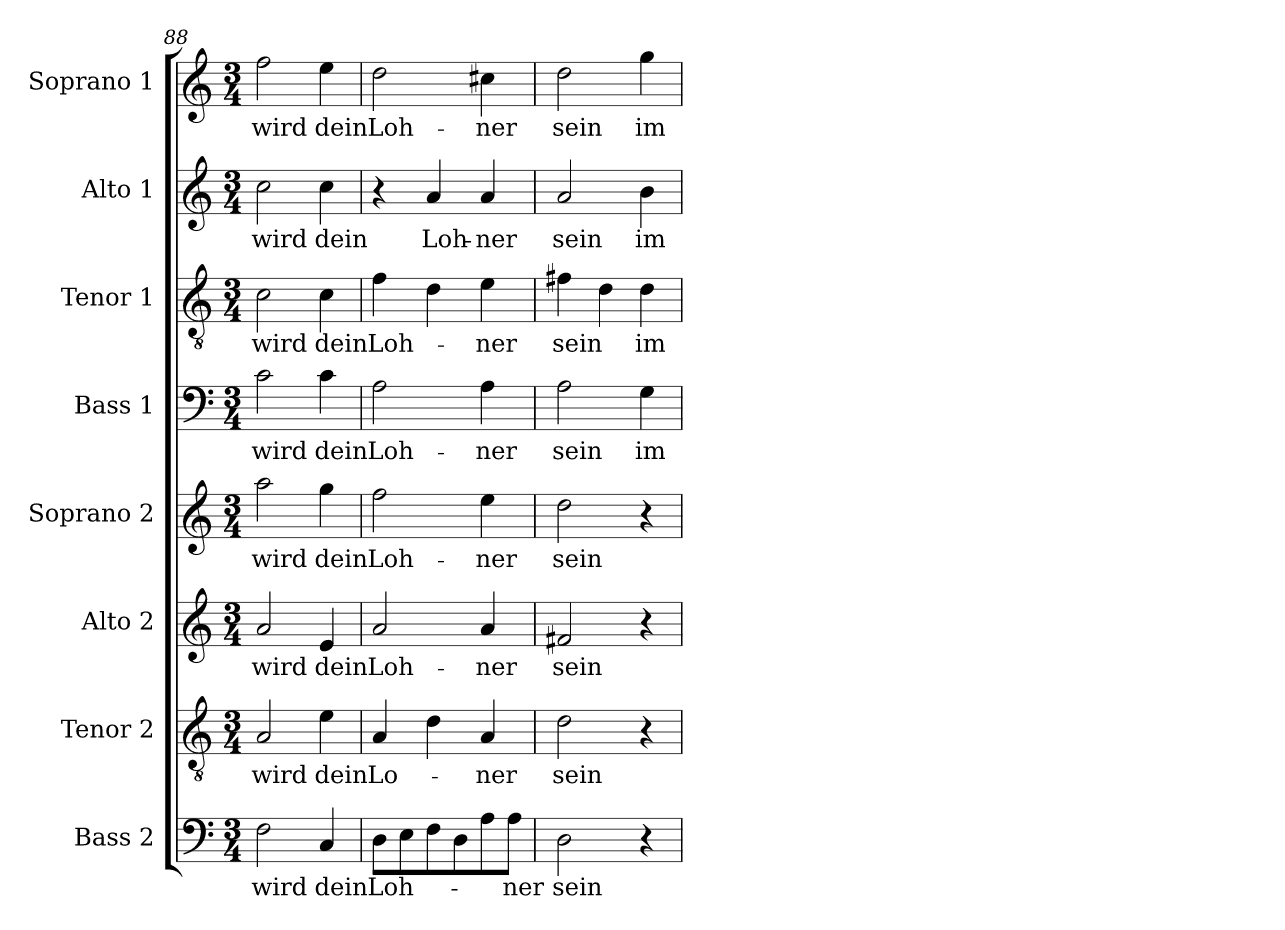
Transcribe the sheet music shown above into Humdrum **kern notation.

**kern	**text	**kern	**text	**kern	**text	**kern	**text	**kern	**text	**kern	**text	**kern	**text	**kern	**text
*part8	*part8	*part7	*part7	*part6	*part6	*part5	*part5	*part4	*part4	*part3	*part3	*part2	*part2	*part1	*part1
*staff8	*staff8	*staff7	*staff7	*staff6	*staff6	*staff5	*staff5	*staff4	*staff4	*staff3	*staff3	*staff2	*staff2	*staff1	*staff1
*I"Bass 2	*	*I"Tenor 2	*	*I"Alto 2	*	*I"Soprano 2	*	*I"Bass 1	*	*I"Tenor 1	*	*I"Alto 1	*	*I"Soprano 1	*
*I'B2	*	*I'T2	*	*I'A2	*	*I'S2	*	*I'B1	*	*I'T1	*	*I'A1	*	*I'S1	*
*clefF4	*	*clefGv2	*	*clefG2	*	*clefG2	*	*clefF4	*	*clefGv2	*	*clefG2	*	*clefG2	*
*	*	*ITrd7c12	*	*	*	*	*	*	*	*ITrd7c12	*	*	*	*	*
*k[]	*	*k[]	*	*k[]	*	*k[]	*	*k[]	*	*k[]	*	*k[]	*	*k[]	*
*C:	*	*C:	*	*C:	*	*C:	*	*C:	*	*C:	*	*C:	*	*C:	*
*M3/4	*	*M3/4	*	*M3/4	*	*M3/4	*	*M3/4	*	*M3/4	*	*M3/4	*	*M3/4	*
=88	=88	=88	=88	=88	=88	=88	=88	=88	=88	=88	=88	=88	=88	=88	=88
!	!LO:LY:b:color=#000000	!	!	!	!	!	!	!	!	!	!	!	!	!	!
!	!	!	!LO:LY:b:color=#000000	!	!	!	!	!	!	!	!	!	!	!	!
!	!	!	!	!	!LO:LY:b:color=#000000	!	!	!	!	!	!	!	!	!	!
!	!	!	!	!	!	!	!LO:LY:b:color=#000000	!	!	!	!	!	!	!	!
!	!	!	!	!	!	!	!	!	!LO:LY:b:color=#000000	!	!	!	!	!	!
!	!	!	!	!	!	!	!	!	!	!	!LO:LY:b:color=#000000	!	!	!	!
!	!	!	!	!	!	!	!	!	!	!	!	!	!LO:LY:b:color=#000000	!	!
!	!	!	!	!	!	!	!	!	!	!	!	!	!	!	!LO:LY:b:color=#000000
2Fi\	wird	2AAi/	wird	2ai/	wird	2aai\	wird	2ci\	wird	2Ci\	wird	2cci\	wird	2ffi\	wird
!	!LO:LY:b:color=#000000	!	!	!	!	!	!	!	!	!	!	!	!	!	!
!	!	!	!LO:LY:b:color=#000000	!	!	!	!	!	!	!	!	!	!	!	!
!	!	!	!	!	!LO:LY:b:color=#000000	!	!	!	!	!	!	!	!	!	!
!	!	!	!	!	!	!	!LO:LY:b:color=#000000	!	!	!	!	!	!	!	!
!	!	!	!	!	!	!	!	!	!LO:LY:b:color=#000000	!	!	!	!	!	!
!	!	!	!	!	!	!	!	!	!	!	!LO:LY:b:color=#000000	!	!	!	!
!	!	!	!	!	!	!	!	!	!	!	!	!	!LO:LY:b:color=#000000	!	!
!	!	!	!	!	!	!	!	!	!	!	!	!	!	!	!LO:LY:b:color=#000000
4Ci/	dein	4Ei\	dein	4ei/	dein	4ggi\	dein	4ci\	dein	4Ci\	dein	4cci\	dein	4eei\	dein
=89	=89	=89	=89	=89	=89	=89	=89	=89	=89	=89	=89	=89	=89	=89	=89
!	!LO:LY:b:color=#000000	!	!	!	!	!	!	!	!	!	!	!	!	!	!
!	!	!	!LO:LY:b:color=#000000	!	!	!	!	!	!	!	!	!	!	!	!
!	!	!	!	!	!LO:LY:b:color=#000000	!	!	!	!	!	!	!	!	!	!
!	!	!	!	!	!	!	!LO:LY:b:color=#000000	!	!	!	!	!	!	!	!
!	!	!	!	!	!	!	!	!	!LO:LY:b:color=#000000	!	!	!	!	!	!
!	!	!	!	!	!	!	!	!	!	!	!LO:LY:b:color=#000000	!	!	!	!
!	!	!	!	!	!	!	!	!	!	!	!	!	!	!	!LO:LY:b:color=#000000
8Di\L	Loh-	4AAi/	Lo-	2ai/	Loh-	2ffi\	Loh-	2Ai\	Loh-	4Fi\	Loh-	4r	.	2ddi\	Loh-
8Ei\	.	.	.	.	.	.	.	.	.	.	.	.	.	.	.
!	!	!	!	!	!	!	!	!	!	!	!	!	!LO:LY:b:color=#000000	!	!
8Fi\	.	4Di\	.	.	.	.	.	.	.	4Di\	.	4ai/	Loh-	.	.
8Di\	.	.	.	.	.	.	.	.	.	.	.	.	.	.	.
!	!	!	!LO:LY:b:color=#000000	!	!	!	!	!	!	!	!	!	!	!	!
!	!	!	!	!	!LO:LY:b:color=#000000	!	!	!	!	!	!	!	!	!	!
!	!	!	!	!	!	!	!LO:LY:b:color=#000000	!	!	!	!	!	!	!	!
!	!	!	!	!	!	!	!	!	!LO:LY:b:color=#000000	!	!	!	!	!	!
!	!	!	!	!	!	!	!	!	!	!	!LO:LY:b:color=#000000	!	!	!	!
!	!	!	!	!	!	!	!	!	!	!	!	!	!LO:LY:b:color=#000000	!	!
!	!	!	!	!	!	!	!	!	!	!	!	!	!	!	!LO:LY:b:color=#000000
8Ai\	.	4AAi/	-ner	4ai/	-ner	4eei\	-ner	4Ai\	-ner	4Ei\	-ner	4ai/	-ner	4cc#Xi\	-ner
!	!LO:LY:b:color=#000000	!	!	!	!	!	!	!	!	!	!	!	!	!	!
8Ai\J	-ner	.	.	.	.	.	.	.	.	.	.	.	.	.	.
=90	=90	=90	=90	=90	=90	=90	=90	=90	=90	=90	=90	=90	=90	=90	=90
!	!LO:LY:b:color=#000000	!	!	!	!	!	!	!	!	!	!	!	!	!	!
!	!	!	!LO:LY:b:color=#000000	!	!	!	!	!	!	!	!	!	!	!	!
!	!	!	!	!	!LO:LY:b:color=#000000	!	!	!	!	!	!	!	!	!	!
!	!	!	!	!	!	!	!LO:LY:b:color=#000000	!	!	!	!	!	!	!	!
!	!	!	!	!	!	!	!	!	!LO:LY:b:color=#000000	!	!	!	!	!	!
!	!	!	!	!	!	!	!	!	!	!	!LO:LY:b:color=#000000	!	!	!	!
!	!	!	!	!	!	!	!	!	!	!	!	!	!LO:LY:b:color=#000000	!	!
!	!	!	!	!	!	!	!	!	!	!	!	!	!	!	!LO:LY:b:color=#000000
2Di\	sein	2Di\	sein	2f#Xi/	sein	2ddi\	sein	2Ai\	sein	4F#Xi\	sein	2ai/	sein	2ddi\	sein
.	.	.	.	.	.	.	.	.	.	4Di\	.	.	.	.	.
!	!	!	!	!	!	!	!	!	!LO:LY:b:color=#000000	!	!	!	!	!	!
!	!	!	!	!	!	!	!	!	!	!	!LO:LY:b:color=#000000	!	!	!	!
!	!	!	!	!	!	!	!	!	!	!	!	!	!LO:LY:b:color=#000000	!	!
!	!	!	!	!	!	!	!	!	!	!	!	!	!	!	!LO:LY:b:color=#000000
4r	.	4r	.	4r	.	4r	.	4Gi\	im	4Di\	im	4bi\	im	4ggi\	im
=	=	=	=	=	=	=	=	=	=	=	=	=	=	=	=
*-	*-	*-	*-	*-	*-	*-	*-	*-	*-	*-	*-	*-	*-	*-	*-
